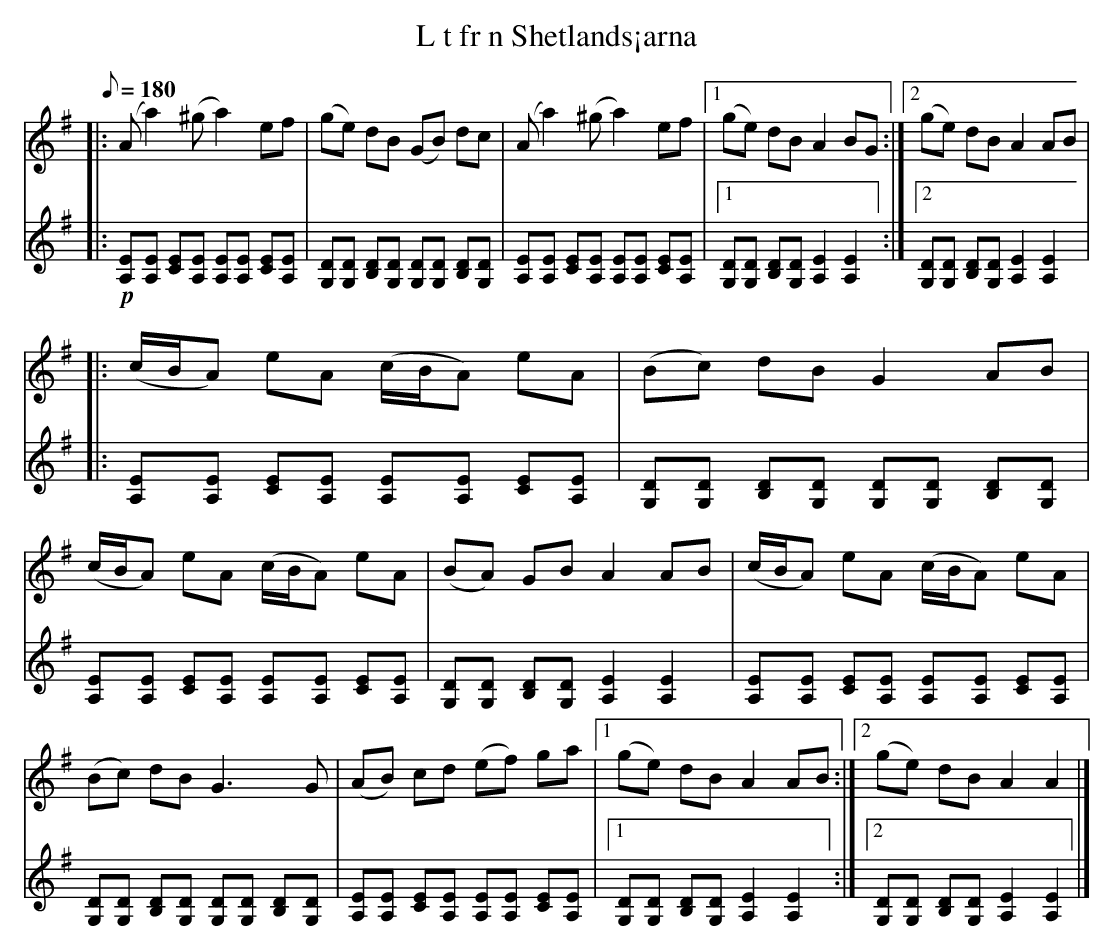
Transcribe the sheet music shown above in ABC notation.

X:1
T: L t fr n Shetlands¡arna
K: G
Q: 180
V: 1
|: (Aa2)(^ga2)ef | (ge) dB (GB) dc | (Aa2)(^ga2)ef |1 (ge) dB A2 BG :|2 (ge) dB A2 AB |
|: (c/B/A) eA (c/B/A) eA | (Bc) dB G2 AB | (c/B/A) eA (c/B/A) eA | (BA) GB A2 AB | (c/B/A) eA (c/B/A) eA | (Bc) dB G3G | (AB) cd (ef) ga |1 (ge) dB A2 AB :|2 (ge) dB A2 A2 |]
V: 2
|: !p![A,E][A,E] [CE][A,E] [A,E][A,E] [CE][A,E] | [G,D][G,D] [B,D][G,D] [G,D][G,D] [B,D][G,D] | [A,E][A,E] [CE][A,E] [A,E][A,E] [CE][A,E] |1 [G,D][G,D] [B,D][G,D] [A,2E2] [A,2E2] :|2 [G,D][G,D] [B,D][G,D] [A,2E2] [A,2E2] |
|: [A,E][A,E] [CE][A,E] [A,E][A,E] [CE][A,E] | [G,D][G,D] [B,D][G,D] [G,D][G,D] [B,D][G,D] | [A,E][A,E] [CE][A,E] [A,E][A,E] [CE][A,E] | [G,D][G,D] [B,D][G,D] [A,2E2] [A,2E2] |
[A,E][A,E] [CE][A,E] [A,E][A,E] [CE][A,E] | [G,D][G,D] [B,D][G,D] [G,D][G,D] [B,D][G,D] | [A,E][A,E] [CE][A,E] [A,E][A,E] [CE][A,E] |1 [G,D][G,D] [B,D][G,D] [A,2E2] [A,2E2] :|2 [G,D][G,D] [B,D][G,D] [A,2E2] [A,2E2] |]
